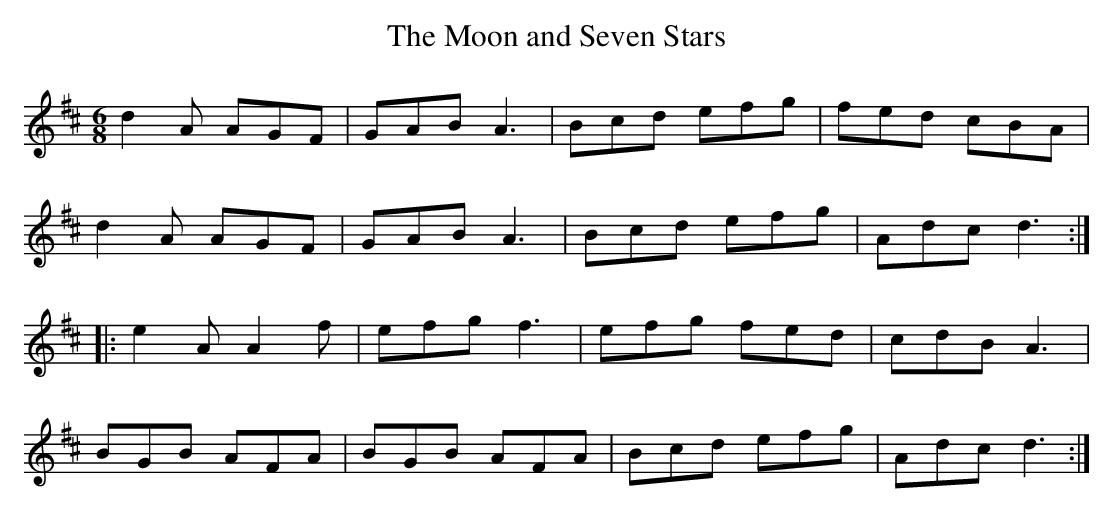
X:1
T:The Moon and Seven Stars
M:6/8
K:D
d2A AGF|GAB A3|Bcd efg|fed cBA|
d2A AGF|GAB A3|Bcd efg|Adc d3:|
|:e2A A2f|efg f3|efg fed|cdB A3|
BGB AFA|BGB AFA|Bcd efg|Adc d3:|
